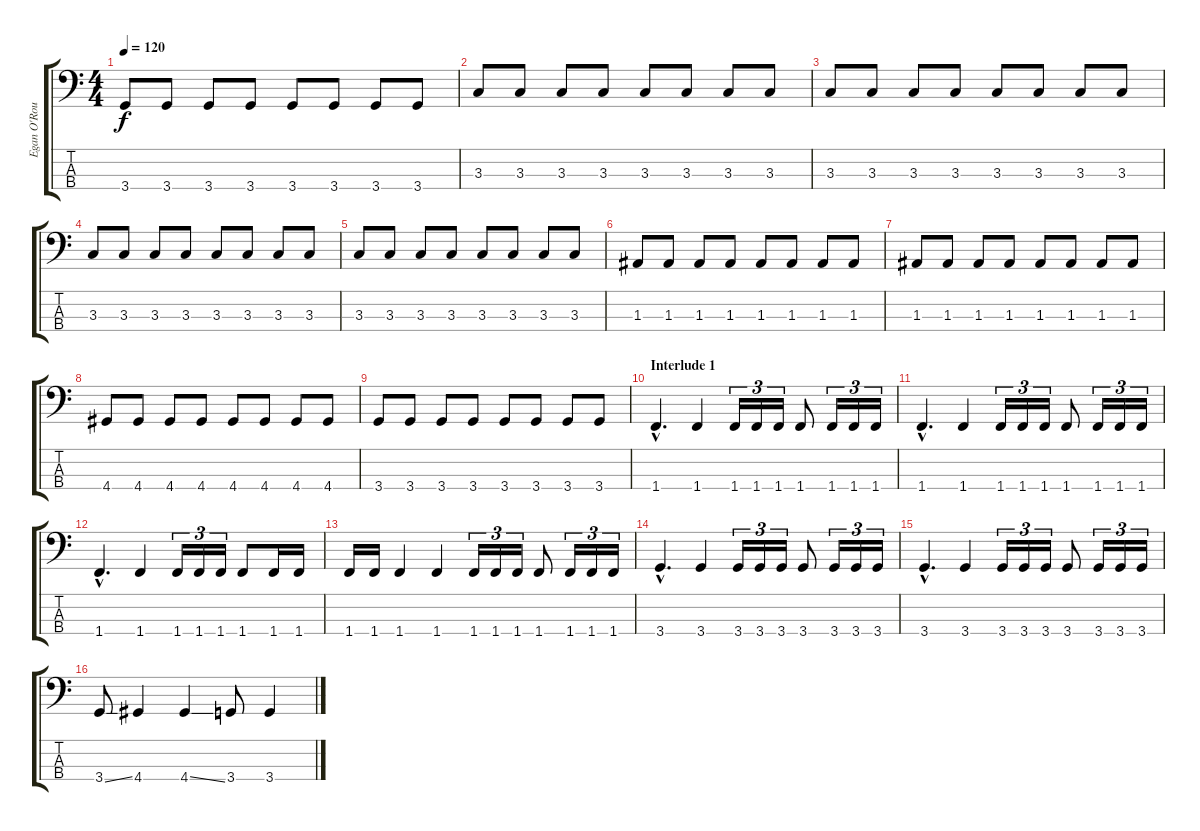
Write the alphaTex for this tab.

\track ("Egan O'Rourke" "Egan O'Rou") {instrument electricbasspick}
\staff {score tabs}
\tuning (G2 D2 A1 E1) {hide}
\ts (4 4)
\tempo 120
\clef f4
\ks c
3.4.8{dy f} 3.4.8 3.4.8 3.4.8 3.4.8 3.4.8 3.4.8 3.4.8 |
3.3.8 3.3.8 3.3.8 3.3.8 3.3.8 3.3.8 3.3.8 3.3.8 |
3.3.8 3.3.8 3.3.8 3.3.8 3.3.8 3.3.8 3.3.8 3.3.8 |
3.3.8 3.3.8 3.3.8 3.3.8 3.3.8 3.3.8 3.3.8 3.3.8 |
3.3.8 3.3.8 3.3.8 3.3.8 3.3.8 3.3.8 3.3.8 3.3.8 |
1.3.8 1.3.8 1.3.8 1.3.8 1.3.8 1.3.8 1.3.8 1.3.8 |
1.3.8 1.3.8 1.3.8 1.3.8 1.3.8 1.3.8 1.3.8 1.3.8 |
4.4.8 4.4.8 4.4.8 4.4.8 4.4.8 4.4.8 4.4.8 4.4.8 |
3.4.8 3.4.8 3.4.8 3.4.8 3.4.8 3.4.8 3.4.8 3.4.8 |
\section ("" "Interlude 1")
1.4{hac}.4{d} 1.4.4 1.4.16{tu (3 2)} 1.4.16{tu (3 2)} 1.4.16{tu (3 2)} 1.4.8 1.4.16{tu (3 2)} 1.4.16{tu (3 2)} 1.4.16{tu (3 2)} |
1.4{hac}.4{d} 1.4.4 1.4.16{tu (3 2)} 1.4.16{tu (3 2)} 1.4.16{tu (3 2)} 1.4.8 1.4.16{tu (3 2)} 1.4.16{tu (3 2)} 1.4.16{tu (3 2)} |
1.4{hac}.4{d} 1.4.4 1.4.16{tu (3 2)} 1.4.16{tu (3 2)} 1.4.16{tu (3 2)} 1.4.8 1.4.16 1.4.16 |
1.4.16 1.4.16 1.4.4 1.4.4 1.4.16{tu (3 2)} 1.4.16{tu (3 2)} 1.4.16{tu (3 2)} 1.4.8 1.4.16{tu (3 2)} 1.4.16{tu (3 2)} 1.4.16{tu (3 2)} |
3.4{hac}.4{d} 3.4.4 3.4.16{tu (3 2)} 3.4.16{tu (3 2)} 3.4.16{tu (3 2)} 3.4.8 3.4.16{tu (3 2)} 3.4.16{tu (3 2)} 3.4.16{tu (3 2)} |
3.4{hac}.4{d} 3.4.4 3.4.16{tu (3 2)} 3.4.16{tu (3 2)} 3.4.16{tu (3 2)} 3.4.8 3.4.16{tu (3 2)} 3.4.16{tu (3 2)} 3.4.16{tu (3 2)} |
3.4{ss}.8 4.4.4 4.4{ss}.4 3.4.8 3.4.4
